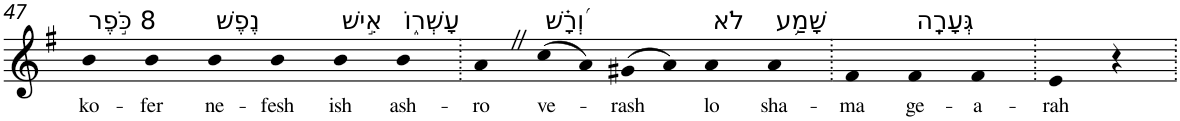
**kern	**text
*part1	*part1
*staff1	*staff1
*I"Piano	*
*I'Pno	*
!!LO:PB:g=z
*clefG2	*
*k[f#]	*
*G:	*
=47	=47
!LO:TX:a:t=8 כֹּ֣פֶר	!
!	!LO:LY:b
4b	ko-
!	!LO:LY:b
4b	-fer
!LO:TX:a:t=נֶפֶשׁ	!
!	!LO:LY:b
4b	ne-
!	!LO:LY:b
4b	-fesh
!LO:TX:a:t=אִ֣ישׁ	!
!	!LO:LY:b
4b	ish
!LO:TX:a:t=עָשְׁר֑וֹ	!
!	!LO:LY:b
4b	ash-
=48.	=48.
!	!LO:LY:b
4aZ	-ro
!LO:TX:a:t=וְ֝רָ֗שׁ	!
!	!LO:LY:b
(>8cc	ve-
8a)	.
!	!LO:LY:b
(>8g#X	-rash
8a)	.
!LO:TX:a:t=לֹא	!
!	!LO:LY:b
4a	lo
!LO:TX:a:t=שָׁמַ֥ע	!
!	!LO:LY:b
4a	sha-
=49.	=49.
!	!LO:LY:b
4f#	-ma
!LO:TX:a:t=גְּעָרָֽה	!
!	!LO:LY:b
4f#	ge-
!	!LO:LY:b
4f#	-a-
=50.	=50.
!	!LO:LY:b
4e	-rah
4r	.
=.	=.
*-	*-
